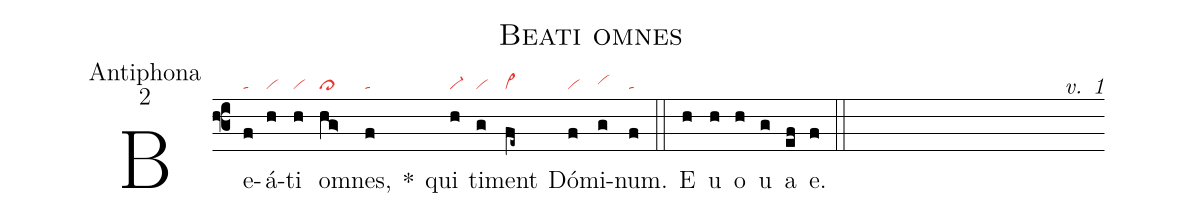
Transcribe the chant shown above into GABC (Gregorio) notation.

name:Beati omnes;
office-part:Antiphona;
mode:2;
commentary:v. 1;
nabc-lines:1;
%%
(f3) Be(f|ta)á(h|vi)ti(h|vi) om(hg>|cl>)nes,(f|ta) <sp>*</sp>() qui(h|vi-) ti(g|vi)ment(fe~|vi>) Dó(f|vi)mi(g|vihh)num.(f|ta) (::)<eu>E(h) u(h) o(h) u(g) a(ef) e.(f) </eu>(::)
